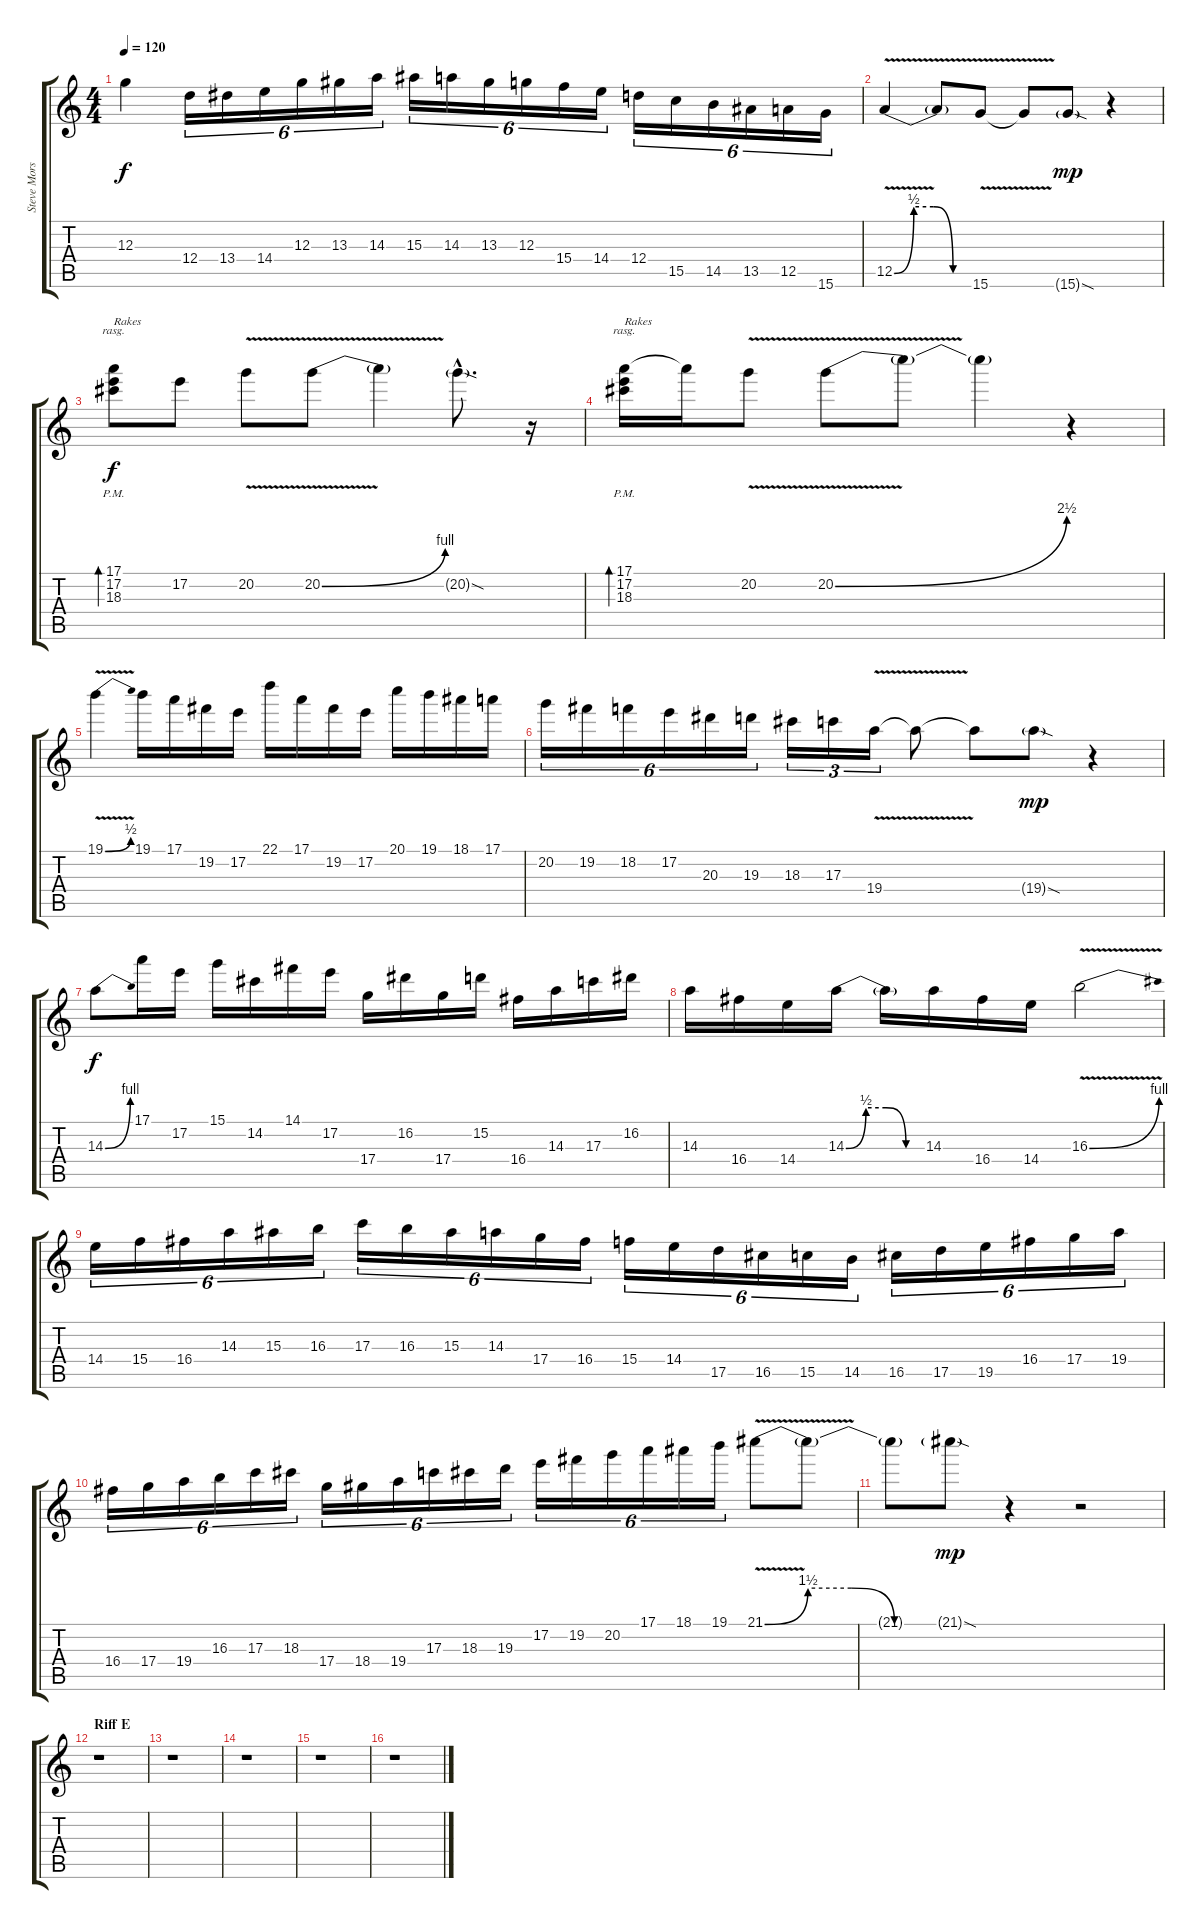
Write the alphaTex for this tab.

\track ("Steve Morse Solo Guitar" "Steve Mors") {instrument overdrivenguitar}
\staff {score tabs}
\tuning (E4 B3 G3 D3 A2 E2) {hide}
\ts (4 4)
\tempo 120
\clef g2
\ks c
12.3{t}.4{dy f} 12.4.16{tu (6 4)} 13.4.16{tu (6 4)} 14.4.16{tu (6 4)} 12.3.16{tu (6 4)} 13.3.16{tu (6 4)} 14.3.16{tu (6 4)} 15.3.16{tu (6 4)} 14.3.16{tu (6 4)} 13.3.16{tu (6 4)} 12.3.16{tu (6 4)} 15.4.16{tu (6 4)} 14.4.16{tu (6 4)} 12.4.16{tu (6 4)} 15.5.16{tu (6 4)} 14.5.16{tu (6 4)} 13.5.16{tu (6 4)} 12.5.16{tu (6 4)} 15.6.16{tu (6 4)} |
12.5{be (custom 0 0 15 2 30 2 45 0 60 0) v}.4 12.5{t}.8 15.6{v}.8 15.6{t}.8 15.6{sod g}.8{dy mp} r.4 |
(17.1{pm} 17.2{pm} 18.3{pm}).8{bd 480 rasg ii txt "Rakes" dy f} 17.2.8 20.2{v}.8 20.2{be (bend 0 0 60 4) v}.8 20.2{t}.4 20.2{sod g hac}.8{d} r.16 |
(17.1{pm} 17.2{pm} 18.3{pm}).16{bd 480 rasg ii txt "Rakes"} 17.1{t}.16 20.2{v}.8 20.2{be (bend 0 0 60 10) v}.8 20.2{t}.8 20.2{t}.4 r.4 |
19.1{be (bend 0 0 60 2) v}.4 19.1.16 17.1.16 19.2.16 17.2.16 22.1.16 17.1.16 19.2.16 17.2.16 20.1.16 19.1.16 18.1.16 17.1.16 |
20.2.16{tu (6 4)} 19.2.16{tu (6 4)} 18.2.16{tu (6 4)} 17.2.16{tu (6 4)} 20.3.16{tu (6 4)} 19.3.16{tu (6 4)} 18.3.16{tu (3 2)} 17.3.16{tu (3 2)} 19.4{v}.16{tu (3 2)} 19.4{t}.8 19.4{t}.8 19.4{sod g}.8{dy mp} r.4 |
14.3{be (bend 0 0 60 4)}.8{dy f} 17.1.16 17.2.16 15.1.16 14.2.16 14.1.16 17.2.16 17.4.16 16.2.16 17.4.16 15.2.16 16.4.16 14.3.16 17.3.16 16.2.16 |
14.3.16 16.4.16 14.4.16 14.3{be (custom 0 0 15 2 30 2 45 0 60 0)}.16 14.3{t}.16 14.3.16 16.4.16 14.4.16 16.3{be (bend 0 0 60 4) v}.2 |
14.4.16{tu (6 4)} 15.4.16{tu (6 4)} 16.4.16{tu (6 4)} 14.3.16{tu (6 4)} 15.3.16{tu (6 4)} 16.3.16{tu (6 4)} 17.3.16{tu (6 4)} 16.3.16{tu (6 4)} 15.3.16{tu (6 4)} 14.3.16{tu (6 4)} 17.4.16{tu (6 4)} 16.4.16{tu (6 4)} 15.4.16{tu (6 4)} 14.4.16{tu (6 4)} 17.5.16{tu (6 4)} 16.5.16{tu (6 4)} 15.5.16{tu (6 4)} 14.5.16{tu (6 4)} 16.5.16{tu (6 4)} 17.5.16{tu (6 4)} 19.5.16{tu (6 4)} 16.4.16{tu (6 4)} 17.4.16{tu (6 4)} 19.4.16{tu (6 4)} |
16.4.16{tu (6 4)} 17.4.16{tu (6 4)} 19.4.16{tu (6 4)} 16.3.16{tu (6 4)} 17.3.16{tu (6 4)} 18.3.16{tu (6 4)} 17.4.16{tu (6 4)} 18.4.16{tu (6 4)} 19.4.16{tu (6 4)} 17.3.16{tu (6 4)} 18.3.16{tu (6 4)} 19.3.16{tu (6 4)} 17.2.16{tu (6 4)} 19.2.16{tu (6 4)} 20.2.16{tu (6 4)} 17.1.16{tu (6 4)} 18.1.16{tu (6 4)} 19.1.16{tu (6 4)} 21.1{be (custom 0 0 15 6 30 6 45 0 60 0) v}.8 21.1{t}.8 |
21.1{t}.8 21.1{sod g}.8{dy mp} r.4 r.2 |
\section ("" "Riff E")
r.1 |
r.1 |
r.1 |
r.1 |
r.1
